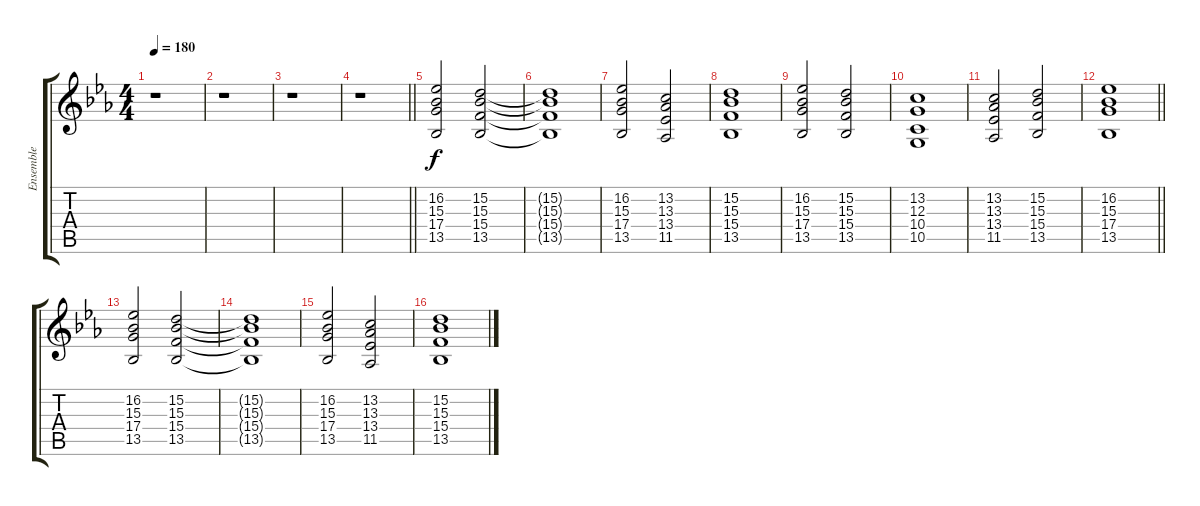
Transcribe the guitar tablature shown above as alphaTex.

\track ("Ensemble" "Ensemble") {instrument stringensemble1}
\staff {score tabs}
\tuning (E4 B3 G3 D3 A2 E2) {hide}
\ts (4 4)
\tempo 180
\clef g2
\ks eb
r.1{dy f instrument stringensemble1} |
r.1 |
r.1 |
\barLineRight lightlight
r.1 |
\section ("" "")
(16.2 15.3 17.4 13.5).2 (15.2 15.3 15.4 13.5).2 |
(15.2{t} 15.3{t} 15.4{t} 13.5{t}).1 |
(16.2 15.3 17.4 13.5).2 (13.2 13.3 13.4 11.5).2 |
(15.2 15.3 15.4 13.5).1 |
(16.2 15.3 17.4 13.5).2 (15.2 15.3 15.4 13.5).2 |
(13.2 12.3 10.4 10.5).1 |
(13.2 13.3 13.4 11.5).2 (15.2 15.3 15.4 13.5).2 |
\barLineRight lightlight
(16.2 15.3 17.4 13.5).1 |
\section ("" "")
(16.2 15.3 17.4 13.5).2 (15.2 15.3 15.4 13.5).2 |
(15.2{t} 15.3{t} 15.4{t} 13.5{t}).1 |
(16.2 15.3 17.4 13.5).2 (13.2 13.3 13.4 11.5).2 |
(15.2 15.3 15.4 13.5).1
